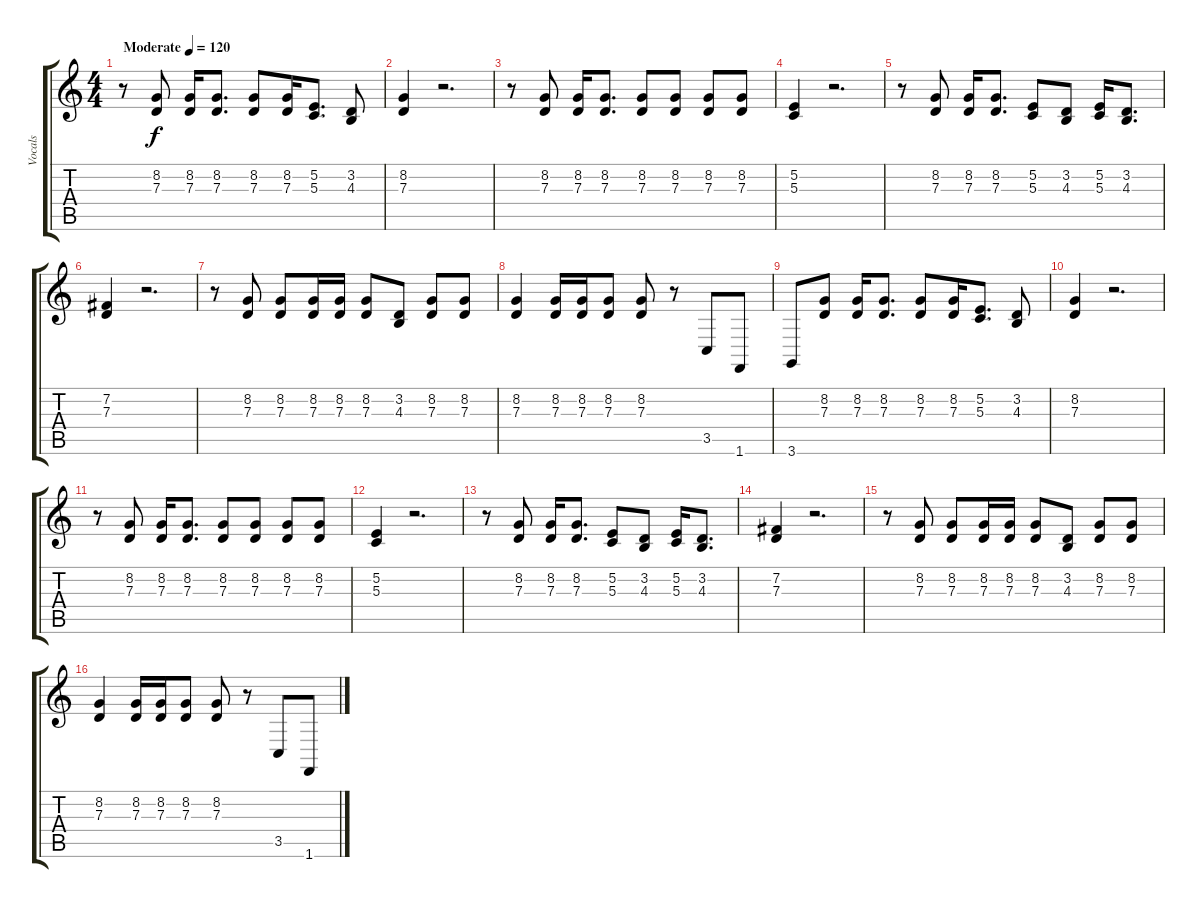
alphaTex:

\track ("Vocals" "Vocals") {instrument voiceoohs}
\staff {score tabs}
\tuning (E4 B3 G3 D3 A2 E2) {hide}
\ts (4 4)
\tempo (120 "Moderate")
\clef g2
\ks c
r.8{dy f instrument voiceoohs} (8.2 7.3).8 (8.2 7.3).16 (8.2 7.3).8{d} (8.2 7.3).8 (8.2 7.3).16 (5.2 5.3).8{d} (3.2 4.3).8 |
(8.2 7.3).4 r.2{d} |
r.8 (8.2 7.3).8 (8.2 7.3).16 (8.2 7.3).8{d} (8.2 7.3).8 (8.2 7.3).8 (8.2 7.3).8 (8.2 7.3).8 |
(5.2 5.3).4 r.2{d} |
r.8 (8.2 7.3).8 (8.2 7.3).16 (8.2 7.3).8{d} (5.2 5.3).8 (3.2 4.3).8 (5.2 5.3).16 (3.2 4.3).8{d} |
(7.2 7.3).4 r.2{d} |
r.8 (8.2 7.3).8 (8.2 7.3).8 (8.2 7.3).16 (8.2 7.3).16 (8.2 7.3).8 (3.2 4.3).8 (8.2 7.3).8 (8.2 7.3).8 |
(8.2 7.3).4 (8.2 7.3).16 (8.2 7.3).16 (8.2 7.3).8 (8.2 7.3).8 r.8 3.5.8 1.6.8 |
3.6.8 (8.2 7.3).8 (8.2 7.3).16 (8.2 7.3).8{d} (8.2 7.3).8 (8.2 7.3).16 (5.2 5.3).8{d} (3.2 4.3).8 |
(8.2 7.3).4 r.2{d} |
r.8 (8.2 7.3).8 (8.2 7.3).16 (8.2 7.3).8{d} (8.2 7.3).8 (8.2 7.3).8 (8.2 7.3).8 (8.2 7.3).8 |
(5.2 5.3).4 r.2{d} |
r.8 (8.2 7.3).8 (8.2 7.3).16 (8.2 7.3).8{d} (5.2 5.3).8 (3.2 4.3).8 (5.2 5.3).16 (3.2 4.3).8{d} |
(7.2 7.3).4 r.2{d} |
r.8 (8.2 7.3).8 (8.2 7.3).8 (8.2 7.3).16 (8.2 7.3).16 (8.2 7.3).8 (3.2 4.3).8 (8.2 7.3).8 (8.2 7.3).8 |
(8.2 7.3).4 (8.2 7.3).16 (8.2 7.3).16 (8.2 7.3).8 (8.2 7.3).8 r.8 3.5.8 1.6.8
